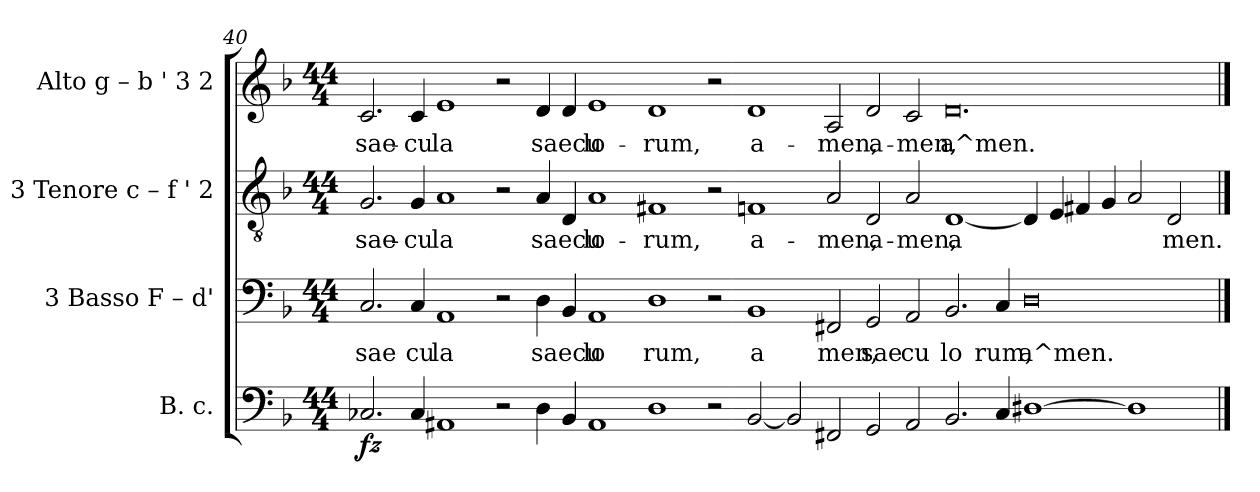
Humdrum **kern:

**kern	**dynam	**kern	**text	**kern	**text	**dynam	**kern	**text
*part4	*part4	*part3	*part3	*part2	*part2	*part2	*part1	*part1
*staff4	*staff4	*staff3	*staff3	*staff2	*staff2	*staff2	*staff1	*staff1
*I"B. c.	*	*I"3  Basso  F – d'	*	*I"3  Tenore  c – f '  2	*	*	*I"Alto  g – b '  3  2	*
!!LO:LB:g=z
*clefF4	*	*clefF4	*	*clefGv2	*	*	*clefG2	*
*k[b-]	*	*k[b-]	*	*k[b-]	*	*	*k[b-]	*
*F:	*	*F:	*	*F:	*	*	*F:	*
*M44/4	*	*M44/4	*	*M44/4	*	*	*M44/4	*
=40	=40	=40	=40	=40	=40	=40	=40	=40
!	!LO:DY:b	!	!LO:LY:b:rj	!	!LO:LY:b:rj	!	!	!LO:LY:b:rj
*	*	*	*	*^	*	*	*	*
2.C-/	fz	2.C/	sae	2.G/	1ryy	sae-	.	2.c/	sae-
!	!	!	!LO:LY:b:rj	!	!	!LO:LY:b:rj	!	!	!LO:LY:b:rj
4C-/	.	4C/	cu	4G/	.	-cu-	.	4c/	-cu-
!	!	!	!LO:LY:b:rj	!	!	!LO:LY:b:rj	!	!	!LO:LY:b:rj
1AA#	.	1AA	la	1A	1ryy	-la	.	1e	-la
2r	.	2r	.	2r	1ryy	.	.	2r	.
!	!	!	!LO:LY:b:rj	!	!	!LO:LY:b:rj	!	!	!LO:LY:b:rj
4D\	.	4D\	saecu	4A/	.	saecu-	.	4d/	saecu-
!	!	!	!LO:LY:b:rj	!	!	!LO:LY:b:rj	!	!	!LO:LY:b:rj
4BB-/	.	4BB-/	.	4D/	.	--	.	4d/	--
!	!	!	!LO:LY:b:rj	!	!	!LO:LY:b:rj	!	!	!LO:LY:b:rj
1AA#	.	1AA	lo	1A	1ryy	-lo-	.	1e	-lo-
!	!	!	!LO:LY:b:rj	!	!	!LO:LY:b:rj	!	!	!LO:LY:b:rj
1D	.	1D	rum,	1F#X	1ryy	-rum,	.	1d	-rum,
2r	.	2r	.	2r	1ryy	.	.	2r	.
!	!	!	!LO:LY:b:rj	!	!	!LO:LY:b:rj	!	!	!LO:LY:b:rj
[<2BB-/	.	1BB-	a	1Fn	.	a-	.	1d	a-
2BB-/]	.	.	.	.	1ryy	.	.	.	.
!	!	!	!LO:LY:b:rj	!	!	!LO:LY:b:rj	!	!	!LO:LY:b:rj
2FF#X/	.	2FF#X/	men,	2A/	.	-men,	.	2A/	-men,
!	!	!	!LO:LY:b:rj	!	!	!LO:LY:b:rj	!	!	!LO:LY:b:rj
2GG/	.	2GG/	sae	2D/	4%15ryy	a-	.	2d/	a-
!	!	!	!LO:LY:b:rj	!	!	!LO:LY:b:rj	!	!	!LO:LY:b:rj
2AA#/	.	2AA/	cu	2A/	.	-men,	.	2c/	-men,
!	!	!	!LO:LY:b:rj	!	!	!LO:LY:b:rj	!	!	!LO:LY:b:rj
2.BB-/	.	2.BB-/	lo	[<1D	.	a-	.	0.d	a^men.-
!	!	!	!LO:LY:b:rj	!	!	!	!	!	!
4C-/	.	4C/	rum,	.	.	.	.	.	.
!	!	!	!LO:LY:b:rj	!	!	!LO:LY:b:rj	!	!	!
[>1D#	.	0D	a^men.	4D/]	.	--	.	.	.
!	!	!	!	!	!	!LO:LY:b:rj	!	!	!
.	.	.	.	4E/	.	--	.	.	.
!	!	!	!	!	!	!LO:LY:b:rj	!	!	!
.	.	.	.	4F#X/	.	--	.	.	.
!	!	!	!	!	!	!LO:LY:b:rj	!	!	!
.	.	.	.	4G/	.	--	.	.	.
!	!	!	!	!	!	!LO:LY:b:rj	!	!	!
1D#]	.	.	.	2A/	.	--	.	.	.
!	!	!	!	!	!	!LO:LY:b:rj	!	!	!
.	.	.	.	2D/	.	-men.	.	.	.
!	!	!	!	!	!	!	!LO:DY:b	!	!
!	!	!	!	!	!	!	!LO:DY:n=1:b	!	!
!	!	!	!	!	!	!	!LO:DY:n=2:a	!	!
.	.	.	.	.	4ryy	.	ffff fz ffff	.	.
*	*	*	*	*v	*v	*	*	*	*
==	==	==	==	==	==	==	==	==
*-	*-	*-	*-	*-	*-	*-	*-	*-
